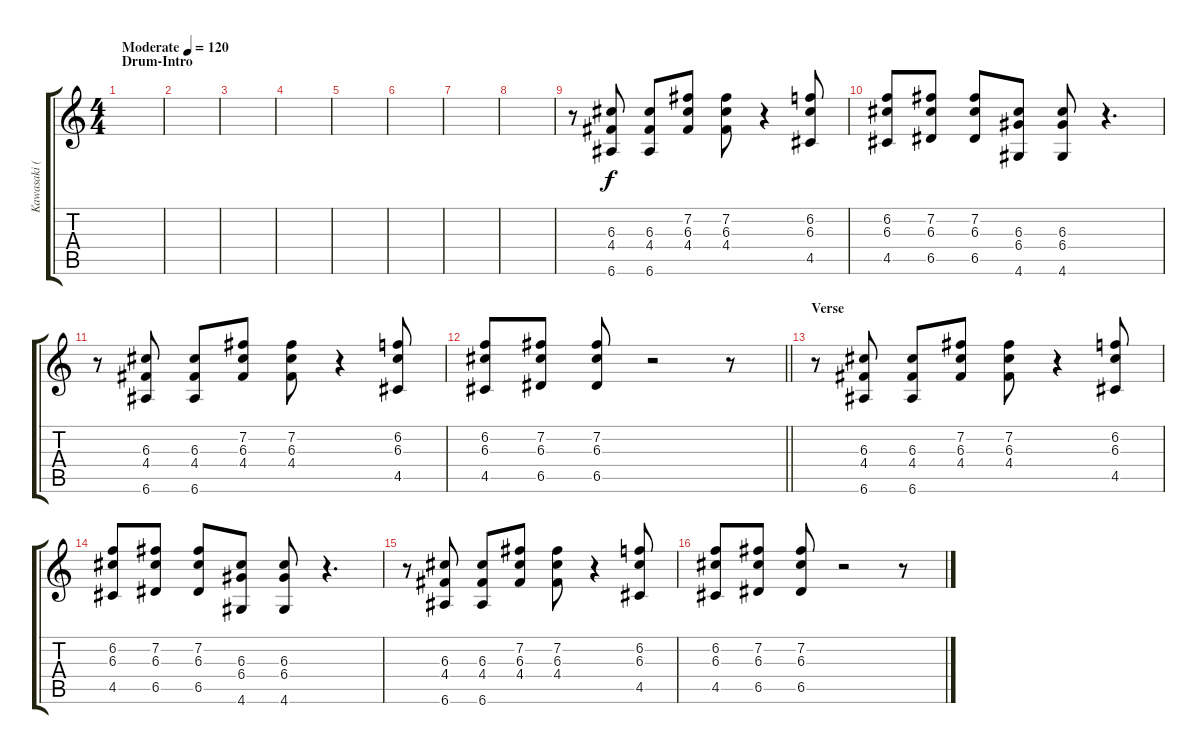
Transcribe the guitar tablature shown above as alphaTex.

\track ("Kawasaki ( Lead Guitar )" "Kawasaki (") {instrument electricguitarjazz}
\staff {score tabs}
\tuning (E4 B3 G3 D3 A2 E2) {hide}
\ts (4 4)
\section ("" "Drum-Intro")
\tempo (120 "Moderate")
\clef g2
\ks c
|
|
|
|
|
|
|
|
r.8 (6.3 4.4 6.6).8 (6.3 4.4 6.6).8 (7.2 6.3 4.4).8 (7.2 6.3 4.4).8 r.4 (6.2 6.3 4.5).8 |
(6.2 6.3 4.5).8 (7.2 6.3 6.5).8 (7.2 6.3 6.5).8 (6.3 6.4 4.6).8 (6.3 6.4 4.6).8 r.4{d} |
r.8 (6.3 4.4 6.6).8 (6.3 4.4 6.6).8 (7.2 6.3 4.4).8 (7.2 6.3 4.4).8 r.4 (6.2 6.3 4.5).8 |
\barLineRight lightlight
(6.2 6.3 4.5).8 (7.2 6.3 6.5).8 (7.2 6.3 6.5).8 r.2 r.8 |
\section ("" "Verse")
r.8 (6.3 4.4 6.6).8 (6.3 4.4 6.6).8 (7.2 6.3 4.4).8 (7.2 6.3 4.4).8 r.4 (6.2 6.3 4.5).8 |
(6.2 6.3 4.5).8 (7.2 6.3 6.5).8 (7.2 6.3 6.5).8 (6.3 6.4 4.6).8 (6.3 6.4 4.6).8 r.4{d} |
r.8 (6.3 4.4 6.6).8 (6.3 4.4 6.6).8 (7.2 6.3 4.4).8 (7.2 6.3 4.4).8 r.4 (6.2 6.3 4.5).8 |
(6.2 6.3 4.5).8 (7.2 6.3 6.5).8 (7.2 6.3 6.5).8 r.2 r.8
